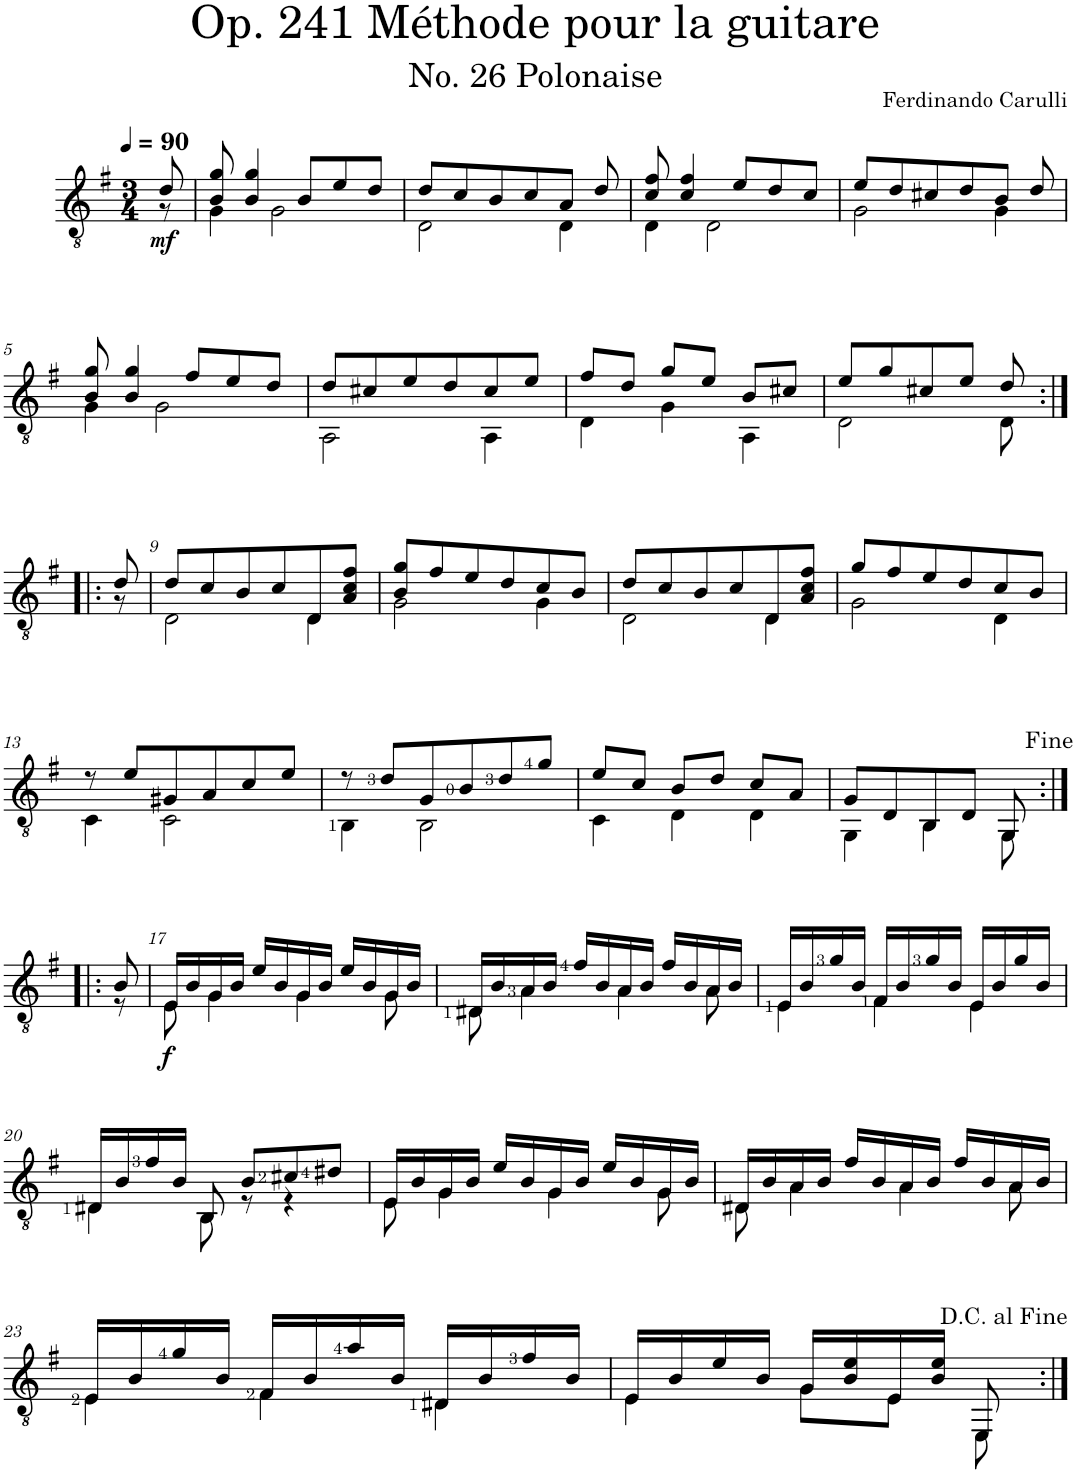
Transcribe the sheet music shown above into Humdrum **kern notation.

**kern	**dynam
*part1	*part1
*staff1	*staff1
*I"Classical Guitar	*
*clefGv2	*
*k[f#]	*
*G:	*
*M3/4	*
*MM90	*
=	=
*^	*
!	!	!LO:DY:b
8d/	8r	mf
=1	=1	=1
8B/ 8g/	4G\	.
4B/ 4g/	.	.
.	2G\	.
8B/L	.	.
8e/	.	.
8d/J	.	.
=2	=2	=2
8d/L	2D\	.
8c/	.	.
8B/	.	.
8c/	.	.
8A/J	4D\	.
8d/	.	.
=3	=3	=3
8c/ 8f#/	4D\	.
4c/ 4f#/	.	.
.	2D\	.
8e/L	.	.
8d/	.	.
8c/J	.	.
=4	=4	=4
8e/L	2G\	.
8d/	.	.
8c#X/	.	.
8d/	.	.
8B/J	4G\	.
8d/	.	.
!!LO:LB:g=z	!!
=5	=5	=5
8B/ 8g/	4G\	.
4B/ 4g/	.	.
.	2G\	.
8f#/L	.	.
8e/	.	.
8d/J	.	.
=6	=6	=6
8d/L	2AA\	.
8c#X/	.	.
8e/	.	.
8d/	.	.
8c#/	4AA\	.
8e/J	.	.
=7	=7	=7
8f#/L	4D\	.
8d/J	.	.
8g/L	4G\	.
8e/J	.	.
8B/L	4AA\	.
8c#X/J	.	.
=8	=8	=8
8e/L	2D\	.
8g/	.	.
8c#X/	.	.
8e/J	.	.
8d/	8D\	.
!!LO:LB:g=z	!!
=8X1:|!|:	=8X1:|!|:	=8X1:|!|:
8d/	8r	.
=9	=9	=9
8d/L	2D\	.
8c/	.	.
8B/	.	.
8c/	.	.
8D/	4D\	.
8A/ 8c/ 8f#/J	.	.
=10	=10	=10
8B/ 8g/L	2G\	.
8f#/	.	.
8e/	.	.
8d/	.	.
8c/	4G\	.
8B/J	.	.
=11	=11	=11
8d/L	2D\	.
8c/	.	.
8B/	.	.
8c/	.	.
8D/	4D\	.
8A/ 8c/ 8f#/J	.	.
=12	=12	=12
8g/L	2G\	.
8f#/	.	.
8e/	.	.
8d/	.	.
8c/	4D\	.
8B/J	.	.
!!LO:LB:g=z	!!
=13	=13	=13
8r	4C\	.
8e/L	.	.
8G#X/	2C\	.
8A/	.	.
8c/	.	.
8e/J	.	.
=14	=14	=14
8r	4BB\	.
8d/L	.	.
8G/	2BB\	.
8B/	.	.
8d/	.	.
8g/J	.	.
=15	=15	=15
8e/L	4C\	.
8c/J	.	.
8B/L	4D\	.
8d/J	.	.
8c/L	4D\	.
8A/J	.	.
=16	=16	=16
8G/L	4GG\	.
8D/	.	.
8BB/	4BB\	.
8D/J	.	.
8GG/	8GG\	.
!!LO:LB:g=z	!!
=16X2:|!|:	=16X2:|!|:	=16X2:|!|:
*k[f#]	*	*
*e:	*	*
8B/	8r	.
=17	=17	=17
!	!	!LO:DY:b
16E/LL	8E\	f
16B/	.	.
16G/	4G\	.
16B/JJ	.	.
16e/LL	.	.
16B/	.	.
16G/	4G\	.
16B/JJ	.	.
16e/LL	.	.
16B/	.	.
16G/	8G\	.
16B/JJ	.	.
=18	=18	=18
16D#X/LL	8D#\	.
16B/	.	.
16A/	4A\	.
16B/JJ	.	.
16f#/LL	.	.
16B/	.	.
16A/	4A\	.
16B/JJ	.	.
16f#/LL	.	.
16B/	.	.
16A/	8A\	.
16B/JJ	.	.
=19	=19	=19
16E/LL	4E\	.
16B/	.	.
16g/	.	.
16B/JJ	.	.
16F#/LL	4F#\	.
16B/	.	.
16g/	.	.
16B/JJ	.	.
16E/LL	4E\	.
16B/	.	.
16g/	.	.
16B/JJ	.	.
!!LO:LB:g=z	!!
=20	=20	=20
16D#X/LL	4D#\	.
16B/	.	.
16f#/	.	.
16B/JJ	.	.
8BB/	8BB\	.
8B/L	8r	.
8c#X/	4r	.
8d#X/J	.	.
=21	=21	=21
16E/LL	8E\	.
16B/	.	.
16G/	4G\	.
16B/JJ	.	.
16e/LL	.	.
16B/	.	.
16G/	4G\	.
16B/JJ	.	.
16e/LL	.	.
16B/	.	.
16G/	8G\	.
16B/JJ	.	.
=22	=22	=22
16D#X/LL	8D#\	.
16B/	.	.
16A/	4A\	.
16B/JJ	.	.
16f#/LL	.	.
16B/	.	.
16A/	4A\	.
16B/JJ	.	.
16f#/LL	.	.
16B/	.	.
16A/	8A\	.
16B/JJ	.	.
!!LO:LB:g=z	!!
=23	=23	=23
16E/LL	4E\	.
16B/	.	.
16g/	.	.
16B/JJ	.	.
16F#/LL	4F#\	.
16B/	.	.
16a/	.	.
16B/JJ	.	.
16D#X/LL	4D#\	.
16B/	.	.
16f#/	.	.
16B/JJ	.	.
=24	=24	=24
16E/LL	4E\	.
16B/	.	.
16e/	.	.
16B/JJ	.	.
16G/LL	8G\L	.
16B/ 16e/	.	.
16E/	8E\J	.
16B/ 16e/JJ	.	.
8EE/	8EE\	.
*v	*v	*
=:|!	=:|!
*-	*-
